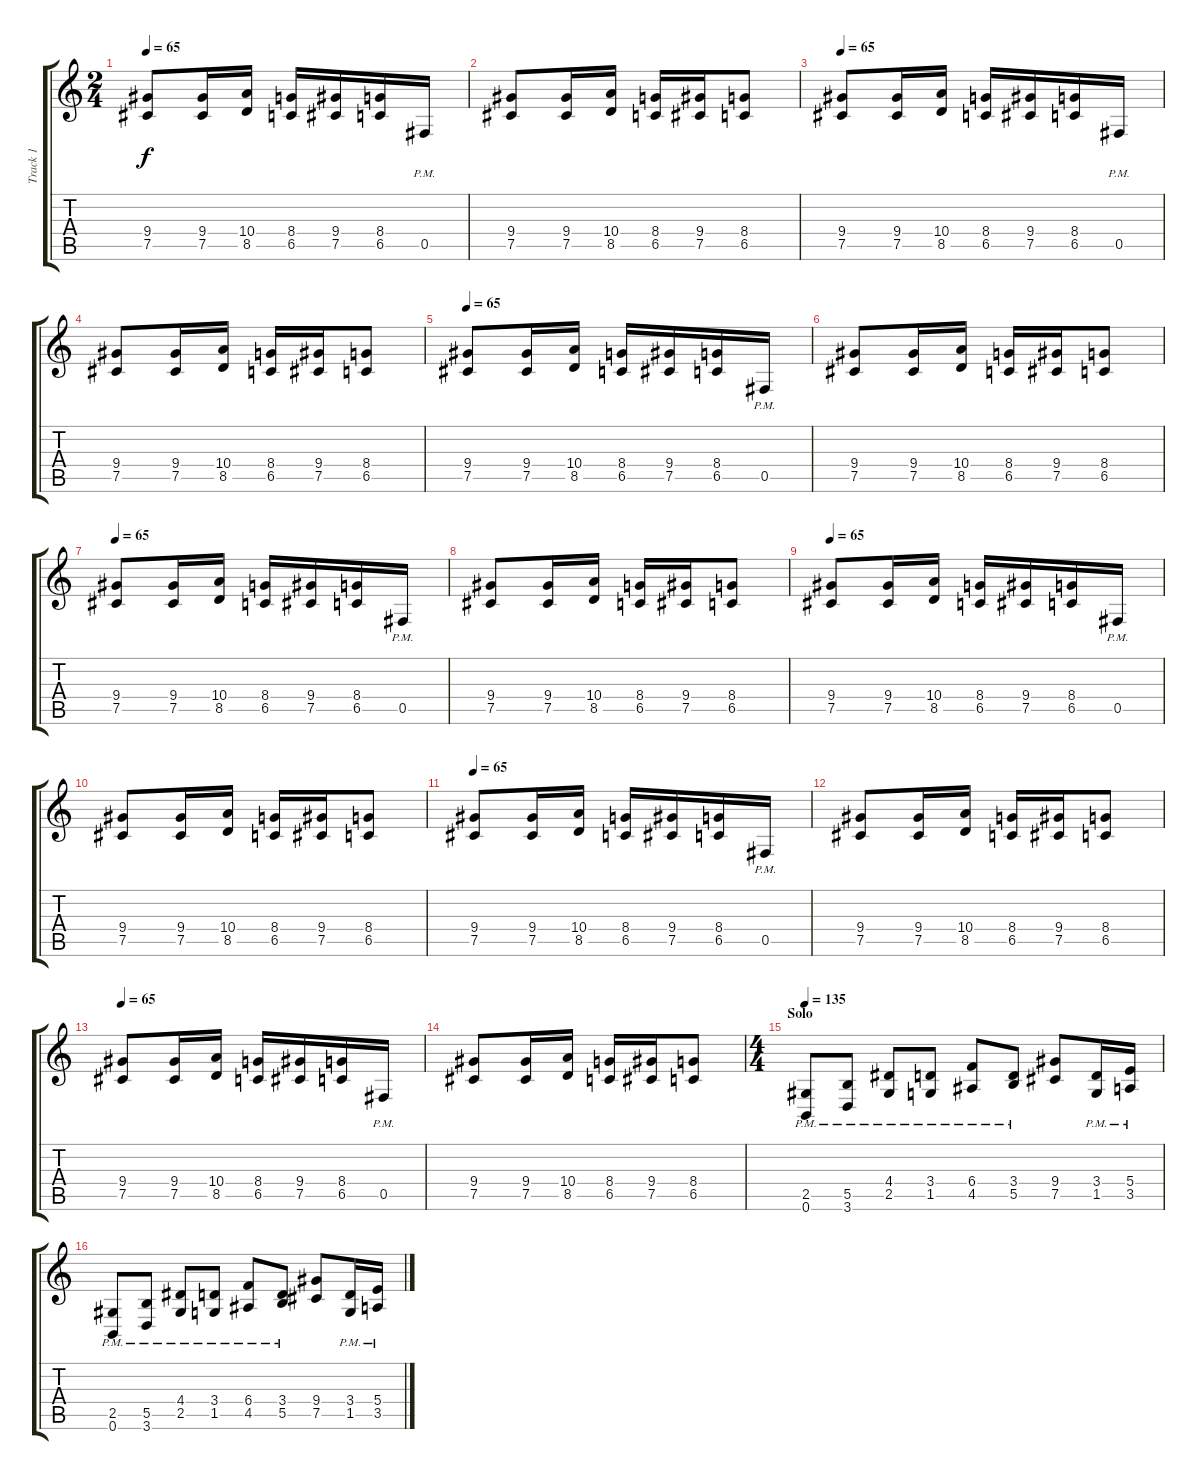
\track ("Track 1" "Track 1") {instrument distortionguitar}
\staff {score tabs}
\tuning (Db4 Ab3 E3 B2 Gb2 B1) {hide}
\ts (2 4)
\tempo 65
\clef g2
\ks c
(9.4 7.5).8{dy f} (9.4 7.5).16 (10.4 8.5).16 (8.4 6.5).16 (9.4 7.5).16 (8.4 6.5).16 0.5{pm}.16 |
(9.4 7.5).8 (9.4 7.5).16 (10.4 8.5).16 (8.4 6.5).16 (9.4 7.5).16 (8.4 6.5).8 |
\tempo 65
(9.4 7.5).8 (9.4 7.5).16 (10.4 8.5).16 (8.4 6.5).16 (9.4 7.5).16 (8.4 6.5).16 0.5{pm}.16 |
(9.4 7.5).8 (9.4 7.5).16 (10.4 8.5).16 (8.4 6.5).16 (9.4 7.5).16 (8.4 6.5).8 |
\tempo 65
(9.4 7.5).8 (9.4 7.5).16 (10.4 8.5).16 (8.4 6.5).16 (9.4 7.5).16 (8.4 6.5).16 0.5{pm}.16 |
(9.4 7.5).8 (9.4 7.5).16 (10.4 8.5).16 (8.4 6.5).16 (9.4 7.5).16 (8.4 6.5).8 |
\tempo 65
(9.4 7.5).8 (9.4 7.5).16 (10.4 8.5).16 (8.4 6.5).16 (9.4 7.5).16 (8.4 6.5).16 0.5{pm}.16 |
(9.4 7.5).8 (9.4 7.5).16 (10.4 8.5).16 (8.4 6.5).16 (9.4 7.5).16 (8.4 6.5).8 |
\tempo 65
(9.4 7.5).8 (9.4 7.5).16 (10.4 8.5).16 (8.4 6.5).16 (9.4 7.5).16 (8.4 6.5).16 0.5{pm}.16 |
(9.4 7.5).8 (9.4 7.5).16 (10.4 8.5).16 (8.4 6.5).16 (9.4 7.5).16 (8.4 6.5).8 |
\tempo 65
(9.4 7.5).8 (9.4 7.5).16 (10.4 8.5).16 (8.4 6.5).16 (9.4 7.5).16 (8.4 6.5).16 0.5{pm}.16 |
(9.4 7.5).8 (9.4 7.5).16 (10.4 8.5).16 (8.4 6.5).16 (9.4 7.5).16 (8.4 6.5).8 |
\tempo 65
(9.4 7.5).8 (9.4 7.5).16 (10.4 8.5).16 (8.4 6.5).16 (9.4 7.5).16 (8.4 6.5).16 0.5{pm}.16 |
(9.4 7.5).8 (9.4 7.5).16 (10.4 8.5).16 (8.4 6.5).16 (9.4 7.5).16 (8.4 6.5).8 |
\ts (4 4)
\section ("" "Solo")
\tempo 75
\tempo 135
(2.5{pm} 0.6{pm}).8 (5.5{pm} 3.6{pm}).8 (4.4{pm} 2.5{pm}).8 (3.4{pm} 1.5{pm}).8 (6.4{pm} 4.5{pm}).8 (3.4{pm} 5.5{pm}).8 (9.4 7.5).8 (3.4{pm} 1.5{pm}).16 (5.4{pm} 3.5{pm}).16 |
(2.5{pm} 0.6{pm}).8 (5.5{pm} 3.6{pm}).8 (4.4{pm} 2.5{pm}).8 (3.4{pm} 1.5{pm}).8 (6.4{pm} 4.5{pm}).8 (3.4{pm} 5.5{pm}).8 (9.4 7.5).8 (3.4{pm} 1.5{pm}).16 (5.4{pm} 3.5{pm}).16
